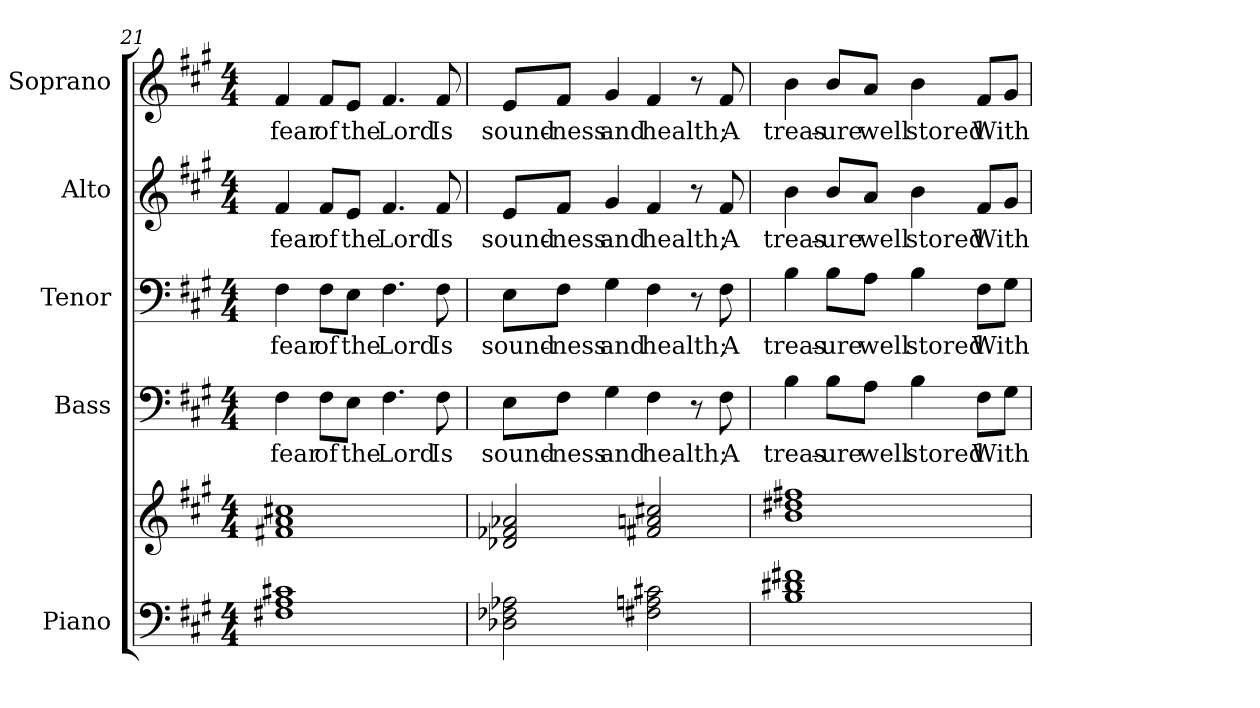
**kern	**kern	**kern	**text	**kern	**text	**kern	**text	**kern	**text
*part5	*part5	*part4	*part4	*part3	*part3	*part2	*part2	*part1	*part1
*staff6	*staff5	*staff4	*staff4	*staff3	*staff3	*staff2	*staff2	*staff1	*staff1
*I"Piano	*	*I"Bass	*	*I"Tenor	*	*I"Alto	*	*I"Soprano	*
*I'Pno.	*	*I'B.	*	*I'T.	*	*I'A.	*	*I'S.	*
*clefF4	*clefG2	*clefF4	*	*clefF4	*	*clefG2	*	*clefG2	*
*k[f#c#g#]	*k[f#c#g#]	*k[f#c#g#]	*	*k[f#c#g#]	*	*k[f#c#g#]	*	*k[f#c#g#]	*
*A:	*A:	*A:	*	*A:	*	*A:	*	*A:	*
*M4/4	*M4/4	*M4/4	*	*M4/4	*	*M4/4	*	*M4/4	*
=21	=21	=21	=21	=21	=21	=21	=21	=21	=21
!	!	!	!LO:LY:b:color=#000000	!	!	!	!	!	!
!	!	!	!	!	!LO:LY:b:color=#000000	!	!	!	!
!	!	!	!	!	!	!	!LO:LY:b:color=#000000	!	!
!	!	!	!	!	!	!	!	!	!LO:LY:b:color=#000000
1F#Xi 1Ai 1c#Xi	1f#Xi 1ai 1cc#Xi	4F#i\	fear	4F#i\	fear	4f#i/	fear	4f#i/	fear
!	!	!	!LO:LY:b:color=#000000	!	!	!	!	!	!
!	!	!	!	!	!LO:LY:b:color=#000000	!	!	!	!
!	!	!	!	!	!	!	!LO:LY:b:color=#000000	!	!
!	!	!	!	!	!	!	!	!	!LO:LY:b:color=#000000
.	.	8F#i\L	of	8F#i\L	of	8f#i/L	of	8f#i/L	of
!	!	!	!LO:LY:b:color=#000000	!	!	!	!	!	!
!	!	!	!	!	!LO:LY:b:color=#000000	!	!	!	!
!	!	!	!	!	!	!	!LO:LY:b:color=#000000	!	!
!	!	!	!	!	!	!	!	!	!LO:LY:b:color=#000000
.	.	8Ei\J	the	8Ei\J	the	8ei/J	the	8ei/J	the
!	!	!	!LO:LY:b:color=#000000	!	!	!	!	!	!
!	!	!	!	!	!LO:LY:b:color=#000000	!	!	!	!
!	!	!	!	!	!	!	!LO:LY:b:color=#000000	!	!
!	!	!	!	!	!	!	!	!	!LO:LY:b:color=#000000
.	.	4.F#i\	Lord	4.F#i\	Lord	4.f#i/	Lord	4.f#i/	Lord
!	!	!	!LO:LY:b:color=#000000	!	!	!	!	!	!
!	!	!	!	!	!LO:LY:b:color=#000000	!	!	!	!
!	!	!	!	!	!	!	!LO:LY:b:color=#000000	!	!
!	!	!	!	!	!	!	!	!	!LO:LY:b:color=#000000
.	.	8F#i\	Is	8F#i\	Is	8f#i/	Is	8f#i/	Is
!!LO:PB:g=z
=22	=22	=22	=22	=22	=22	=22	=22	=22	=22
!	!	!	!LO:LY:b:color=#000000	!	!	!	!	!	!
!	!	!	!	!	!LO:LY:b:color=#000000	!	!	!	!
!	!	!	!	!	!	!	!LO:LY:b:color=#000000	!	!
!	!	!	!	!	!	!	!	!	!LO:LY:b:color=#000000
2D-Xi\ 2F-Xi 2A-Xi	2d-Xi/ 2f-Xi 2a-Xi	8Ei\L	sound-	8Ei\L	sound-	8ei/L	sound-	8ei/L	sound-
!	!	!	!LO:LY:b:color=#000000	!	!	!	!	!	!
!	!	!	!	!	!LO:LY:b:color=#000000	!	!	!	!
!	!	!	!	!	!	!	!LO:LY:b:color=#000000	!	!
!	!	!	!	!	!	!	!	!	!LO:LY:b:color=#000000
.	.	8F#i\J	-ness	8F#i\J	-ness	8f#i/J	-ness	8f#i/J	-ness
!	!	!	!LO:LY:b:color=#000000	!	!	!	!	!	!
!	!	!	!	!	!LO:LY:b:color=#000000	!	!	!	!
!	!	!	!	!	!	!	!LO:LY:b:color=#000000	!	!
!	!	!	!	!	!	!	!	!	!LO:LY:b:color=#000000
.	.	4G#i\	and	4G#i\	and	4g#i/	and	4g#i/	and
!	!	!	!LO:LY:b:color=#000000	!	!	!	!	!	!
!	!	!	!	!	!LO:LY:b:color=#000000	!	!	!	!
!	!	!	!	!	!	!	!LO:LY:b:color=#000000	!	!
!	!	!	!	!	!	!	!	!	!LO:LY:b:color=#000000
2F#Xi\ 2Ani 2c#Xi	2f#Xi/ 2ani 2cc#Xi	4F#i\	health;	4F#i\	health;	4f#i/	health;	4f#i/	health;
.	.	8r	.	8r	.	8r	.	8r	.
!	!	!	!LO:LY:b:color=#000000	!	!	!	!	!	!
!	!	!	!	!	!LO:LY:b:color=#000000	!	!	!	!
!	!	!	!	!	!	!	!LO:LY:b:color=#000000	!	!
!	!	!	!	!	!	!	!	!	!LO:LY:b:color=#000000
.	.	8F#i\	A	8F#i\	A	8f#i/	A	8f#i/	A
=23	=23	=23	=23	=23	=23	=23	=23	=23	=23
!	!	!	!LO:LY:b:color=#000000	!	!	!	!	!	!
!	!	!	!	!	!LO:LY:b:color=#000000	!	!	!	!
!	!	!	!	!	!	!	!LO:LY:b:color=#000000	!	!
!	!	!	!	!	!	!	!	!	!LO:LY:b:color=#000000
1Bi 1d#Xi 1f#Xi	1bi 1dd#Xi 1ff#Xi	4Bi\	treas-	4Bi\	treas-	4bi\	treas-	4bi\	treas-
!	!	!	!LO:LY:b:color=#000000	!	!	!	!	!	!
!	!	!	!	!	!LO:LY:b:color=#000000	!	!	!	!
!	!	!	!	!	!	!	!LO:LY:b:color=#000000	!	!
!	!	!	!	!	!	!	!	!	!LO:LY:b:color=#000000
.	.	8Bi\L	-ure	8Bi\L	-ure	8bi/L	-ure	8bi/L	-ure
!	!	!	!LO:LY:b:color=#000000	!	!	!	!	!	!
!	!	!	!	!	!LO:LY:b:color=#000000	!	!	!	!
!	!	!	!	!	!	!	!LO:LY:b:color=#000000	!	!
!	!	!	!	!	!	!	!	!	!LO:LY:b:color=#000000
.	.	8Ai\J	well	8Ai\J	well	8ai/J	well	8ai/J	well
!	!	!	!LO:LY:b:color=#000000	!	!	!	!	!	!
!	!	!	!	!	!LO:LY:b:color=#000000	!	!	!	!
!	!	!	!	!	!	!	!LO:LY:b:color=#000000	!	!
!	!	!	!	!	!	!	!	!	!LO:LY:b:color=#000000
.	.	4Bi\	stored	4Bi\	stored	4bi\	stored	4bi\	stored
!	!	!	!LO:LY:b:color=#000000	!	!	!	!	!	!
!	!	!	!	!	!LO:LY:b:color=#000000	!	!	!	!
!	!	!	!	!	!	!	!LO:LY:b:color=#000000	!	!
!	!	!	!	!	!	!	!	!	!LO:LY:b:color=#000000
.	.	8F#i\L	With	8F#i\L	With	8f#i/L	With	8f#i/L	With
.	.	8G#i\J	.	8G#i\J	.	8g#i/J	.	8g#i/J	.
=	=	=	=	=	=	=	=	=	=
*-	*-	*-	*-	*-	*-	*-	*-	*-	*-
